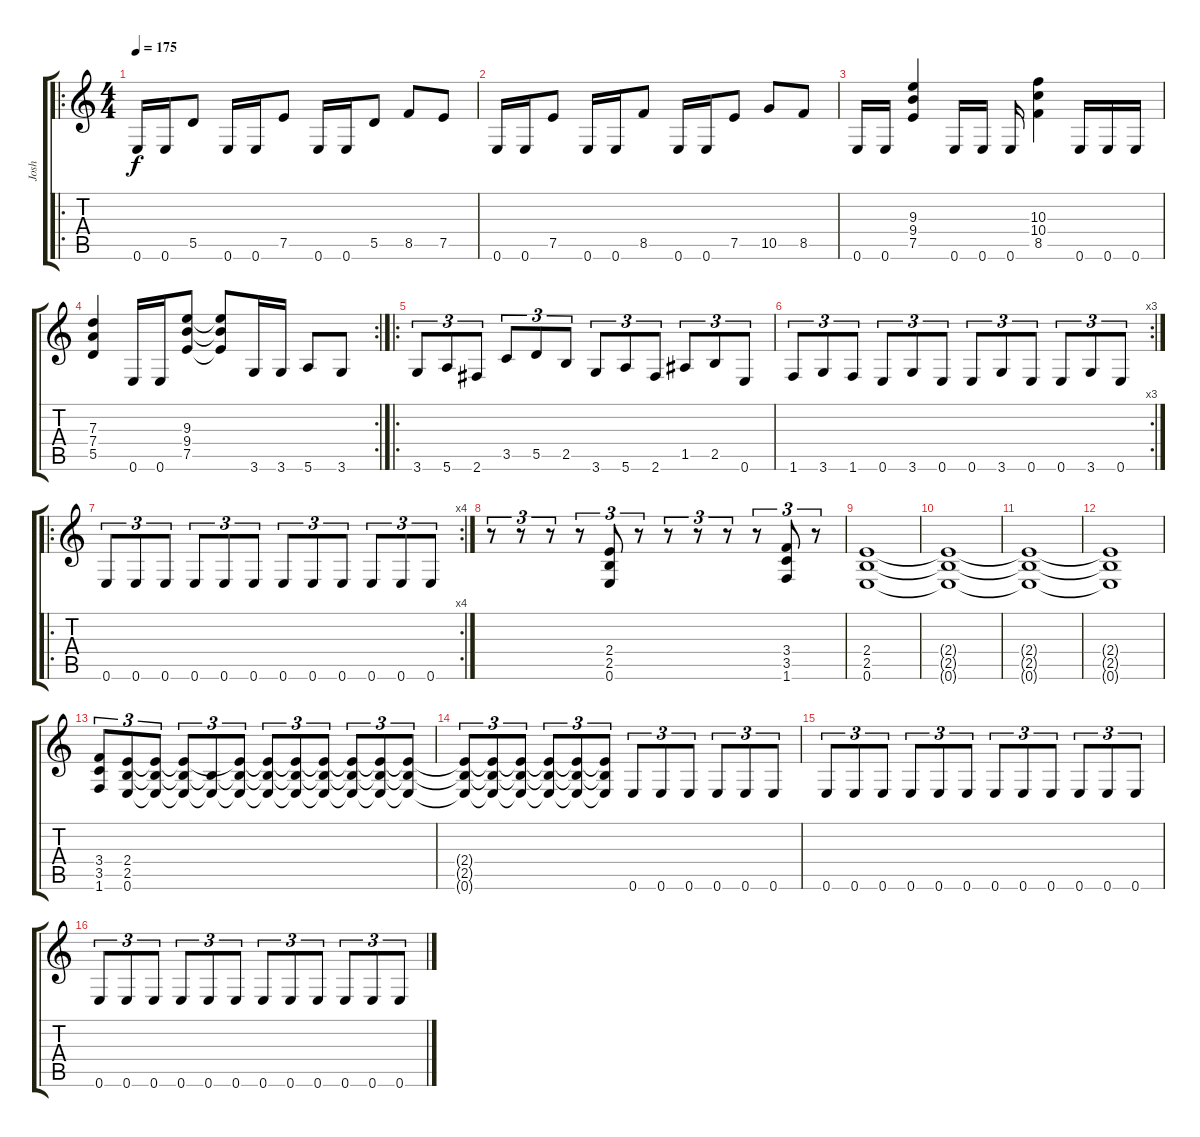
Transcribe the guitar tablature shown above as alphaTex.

\track ("Josh" "Josh") {instrument distortionguitar}
\staff {score tabs}
\tuning (E4 B3 G3 D3 A2 E2) {hide}
\ro
\ts (4 4)
\tempo 175
\clef g2
\ks c
0.6.16{dy f} 0.6.16 5.5.8 0.6.16 0.6.16 7.5.8 0.6.16 0.6.16 5.5.8 8.5.8 7.5.8 |
0.6.16 0.6.16 7.5.8 0.6.16 0.6.16 8.5.8 0.6.16 0.6.16 7.5.8 10.5.8 8.5.8 |
0.6.16 0.6.16 (9.3 9.4 7.5).4 0.6.16 0.6.16 0.6.16 (10.3 10.4 8.5).4 0.6.16 0.6.16 0.6.16 |
\rc 2
(7.3 7.4 5.5).4 0.6.16 0.6.16 (9.3 9.4 7.5).8 (9.3{t} 9.4{t} 7.5{t}).8 3.6.16 3.6.16 5.6.8 3.6.8 |
\ro
3.6.8{tu (3 2)} 5.6.8{tu (3 2)} 2.6.8{tu (3 2)} 3.5.8{tu (3 2)} 5.5.8{tu (3 2)} 2.5.8{tu (3 2)} 3.6.8{tu (3 2)} 5.6.8{tu (3 2)} 2.6.8{tu (3 2)} 1.5.8{tu (3 2)} 2.5.8{tu (3 2)} 0.6.8{tu (3 2)} |
\rc 3
1.6.8{tu (3 2)} 3.6.8{tu (3 2)} 1.6.8{tu (3 2)} 0.6.8{tu (3 2)} 3.6.8{tu (3 2)} 0.6.8{tu (3 2)} 0.6.8{tu (3 2)} 3.6.8{tu (3 2)} 0.6.8{tu (3 2)} 0.6.8{tu (3 2)} 3.6.8{tu (3 2)} 0.6.8{tu (3 2)} |
\ro
\rc 4
0.6.8{tu (3 2)} 0.6.8{tu (3 2)} 0.6.8{tu (3 2)} 0.6.8{tu (3 2)} 0.6.8{tu (3 2)} 0.6.8{tu (3 2)} 0.6.8{tu (3 2)} 0.6.8{tu (3 2)} 0.6.8{tu (3 2)} 0.6.8{tu (3 2)} 0.6.8{tu (3 2)} 0.6.8{tu (3 2)} |
r.8{tu (3 2)} r.8{tu (3 2)} r.8{tu (3 2)} r.8{tu (3 2)} (2.4 2.5 0.6).8{tu (3 2)} r.8{tu (3 2)} r.8{tu (3 2)} r.8{tu (3 2)} r.8{tu (3 2)} r.8{tu (3 2)} (3.4 3.5 1.6).8{tu (3 2)} r.8{tu (3 2)} |
(2.4 2.5 0.6).1 |
(2.4{t} 2.5{t} 0.6{t}).1 |
(2.4{t} 2.5{t} 0.6{t}).1 |
(2.4{t} 2.5{t} 0.6{t}).1 |
(3.4 3.5 1.6).8{tu (3 2)} (2.4 2.5 0.6).8{tu (3 2)} (2.4{t} 2.5{t} 0.6{t}).8{tu (3 2)} (2.4{t} 2.5{t} 0.6{t}).8{tu (3 2)} (2.5{t} 0.6{t}).8{tu (3 2)} (2.4{t} 2.5{t} 0.6{t}).8{tu (3 2)} (2.4{t} 2.5{t} 0.6{t}).8{tu (3 2)} (2.4{t} 2.5{t} 0.6{t}).8{tu (3 2)} (2.4{t} 2.5{t} 0.6{t}).8{tu (3 2)} (2.4{t} 2.5{t} 0.6{t}).8{tu (3 2)} (2.4{t} 2.5{t} 0.6{t}).8{tu (3 2)} (2.4{t} 2.5{t} 0.6{t}).8{tu (3 2)} |
(2.4{t} 2.5{t} 0.6{t}).8{tu (3 2)} (2.4{t} 2.5{t} 0.6{t}).8{tu (3 2)} (2.4{t} 2.5{t} 0.6{t}).8{tu (3 2)} (2.4{t} 2.5{t} 0.6{t}).8{tu (3 2)} (2.4{t} 2.5{t} 0.6{t}).8{tu (3 2)} (2.4{t} 2.5{t} 0.6{t}).8{tu (3 2)} 0.6.8{tu (3 2)} 0.6.8{tu (3 2)} 0.6.8{tu (3 2)} 0.6.8{tu (3 2)} 0.6.8{tu (3 2)} 0.6.8{tu (3 2)} |
0.6.8{tu (3 2)} 0.6.8{tu (3 2)} 0.6.8{tu (3 2)} 0.6.8{tu (3 2)} 0.6.8{tu (3 2)} 0.6.8{tu (3 2)} 0.6.8{tu (3 2)} 0.6.8{tu (3 2)} 0.6.8{tu (3 2)} 0.6.8{tu (3 2)} 0.6.8{tu (3 2)} 0.6.8{tu (3 2)} |
0.6.8{tu (3 2)} 0.6.8{tu (3 2)} 0.6.8{tu (3 2)} 0.6.8{tu (3 2)} 0.6.8{tu (3 2)} 0.6.8{tu (3 2)} 0.6.8{tu (3 2)} 0.6.8{tu (3 2)} 0.6.8{tu (3 2)} 0.6.8{tu (3 2)} 0.6.8{tu (3 2)} 0.6.8{tu (3 2)}
